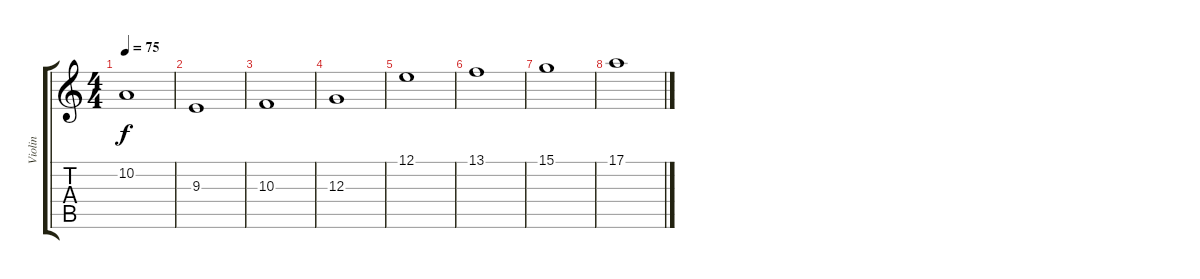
\track ("Violin" "Violin") {instrument violin}
\staff {score tabs}
\tuning (E4 B3 G3 D3 A2 E2) {hide}
\ts (4 4)
\tempo 75
\clef g2
\ks c
10.2.1{dy f} |
9.3.1 |
10.3.1 |
12.3.1 |
12.1.1 |
13.1.1 |
15.1.1 |
17.1.1
